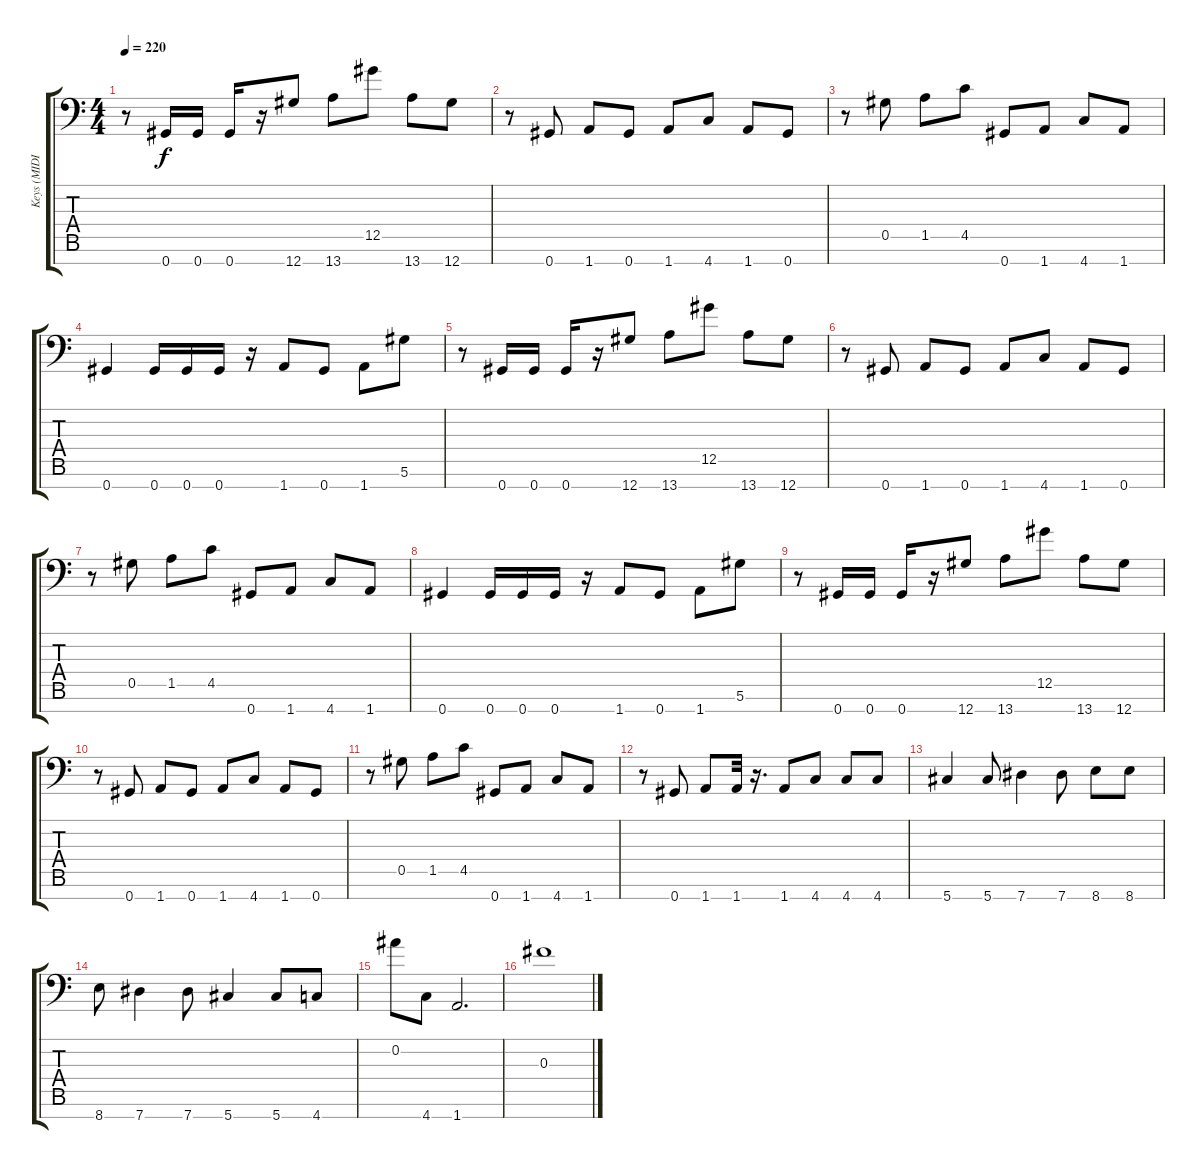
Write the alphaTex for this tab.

\track ("Keys (MIDI)" "Keys (MIDI") {solo instrument distortionguitar}
\staff {score tabs}
\tuning (Eb4 Bb3 Gb3 Db3 Ab2 Eb2 Ab1) {hide}
\ts (4 4)
\tempo 220
\clef f4
\ks c
r.8{dy f} 0.7.16 0.7.16 0.7.16 r.16 12.7.8 13.7.8 12.5.8 13.7.8 12.7.8 |
r.8 0.7.8 1.7.8 0.7.8 1.7.8 4.7.8 1.7.8 0.7.8 |
r.8 0.5.8 1.5.8 4.5.8 0.7.8 1.7.8 4.7.8 1.7.8 |
0.7.4 0.7.16 0.7.16 0.7.16 r.16 1.7.8 0.7.8 1.7.8 5.6.8 |
r.8 0.7.16 0.7.16 0.7.16 r.16 12.7.8 13.7.8 12.5.8 13.7.8 12.7.8 |
r.8 0.7.8 1.7.8 0.7.8 1.7.8 4.7.8 1.7.8 0.7.8 |
r.8 0.5.8 1.5.8 4.5.8 0.7.8 1.7.8 4.7.8 1.7.8 |
0.7.4 0.7.16 0.7.16 0.7.16 r.16 1.7.8 0.7.8 1.7.8 5.6.8 |
r.8 0.7.16 0.7.16 0.7.16 r.16 12.7.8 13.7.8 12.5.8 13.7.8 12.7.8 |
r.8 0.7.8 1.7.8 0.7.8 1.7.8 4.7.8 1.7.8 0.7.8 |
r.8 0.5.8 1.5.8 4.5.8 0.7.8 1.7.8 4.7.8 1.7.8 |
r.8 0.7.8 1.7.8 1.7.32 r.16{d} 1.7.8 4.7.8 4.7.8 4.7.8 |
5.7.4 5.7.8 7.7.4 7.7.8 8.7.8 8.7.8 |
8.7.8 7.7.4 7.7.8 5.7.4 5.7.8 4.7.8 |
0.2.8 4.7.8 1.7.2{d} |
0.3.1
